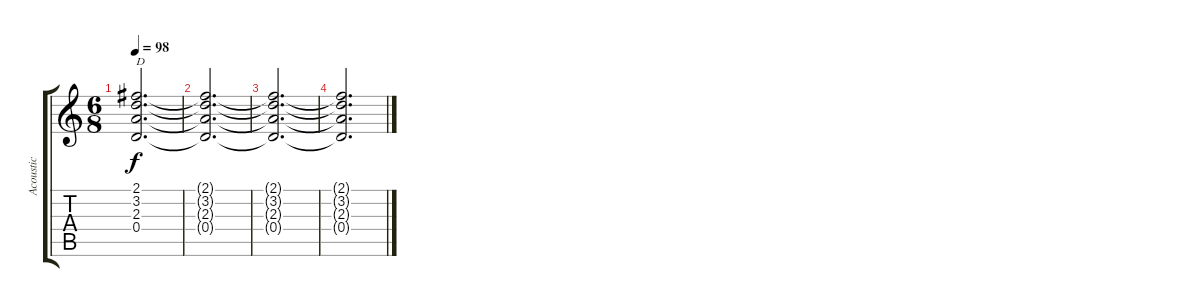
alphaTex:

\track ("Acoustic" "Acoustic") {instrument acousticguitarsteel}
\staff {score tabs}
\tuning (E4 B3 G3 D3 A2 E2) {hide}
\ts (6 8)
\tempo 98
\clef g2
\ks c
(2.1 3.2 2.3 0.4).2{d txt "D" dy f} |
(2.1{t} 3.2{t} 2.3{t} 0.4{t}).2{d} |
(2.1{t} 3.2{t} 2.3{t} 0.4{t}).2{d} |
(2.1{t} 3.2{t} 2.3{t} 0.4{t}).2{d}
